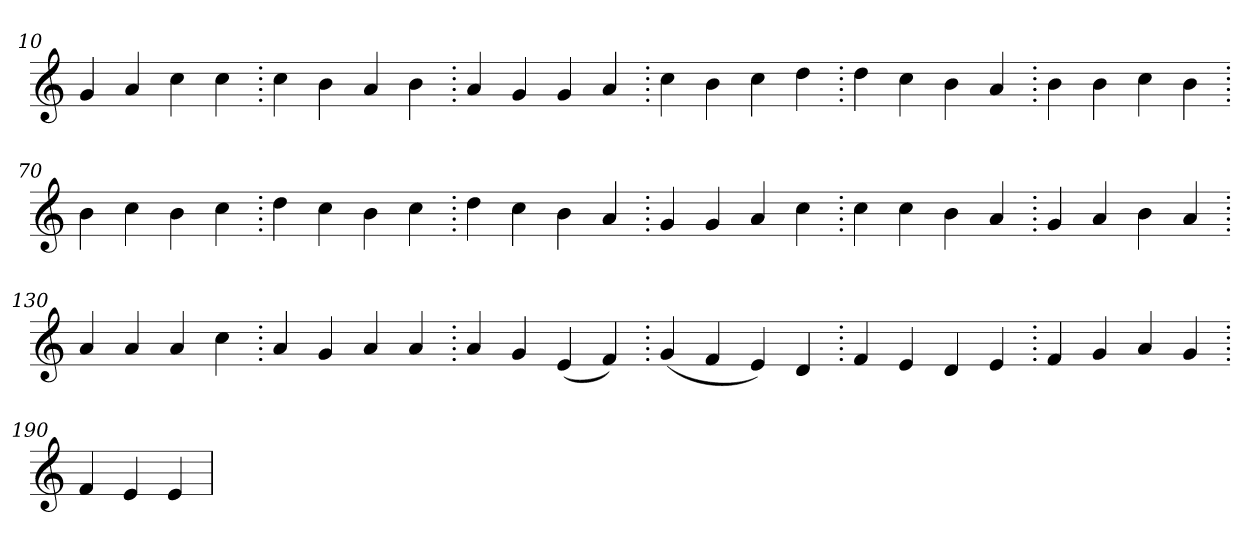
**kern
*part1
*staff1
*clefG2
=10.
4g
4a
4cc
4cc
=20.
4cc
4b
4a
4b
=30.
4a
4g
4g
4a
=40.
4cc
4b
4cc
4dd
=50.
4dd
4cc
4b
4a
=60.
4b
4b
4cc
4b
=70.
4b
4cc
4b
4cc
=80.
4dd
4cc
4b
4cc
=90.
4dd
4cc
4b
4a
=100.
4g
4g
4a
4cc
=110.
4cc
4cc
4b
4a
=120.
4g
4a
4b
4a
=130.
4a
4a
4a
4cc
=140.
4a
4g
4a
4a
=150.
4a
4g
(>4e
4f)
=160.
(>4g
4f
4e)
4d
=170.
4f
4e
4d
4e
=180.
4f
4g
4a
4g
=190.
4f
4e
4e
=
*-
